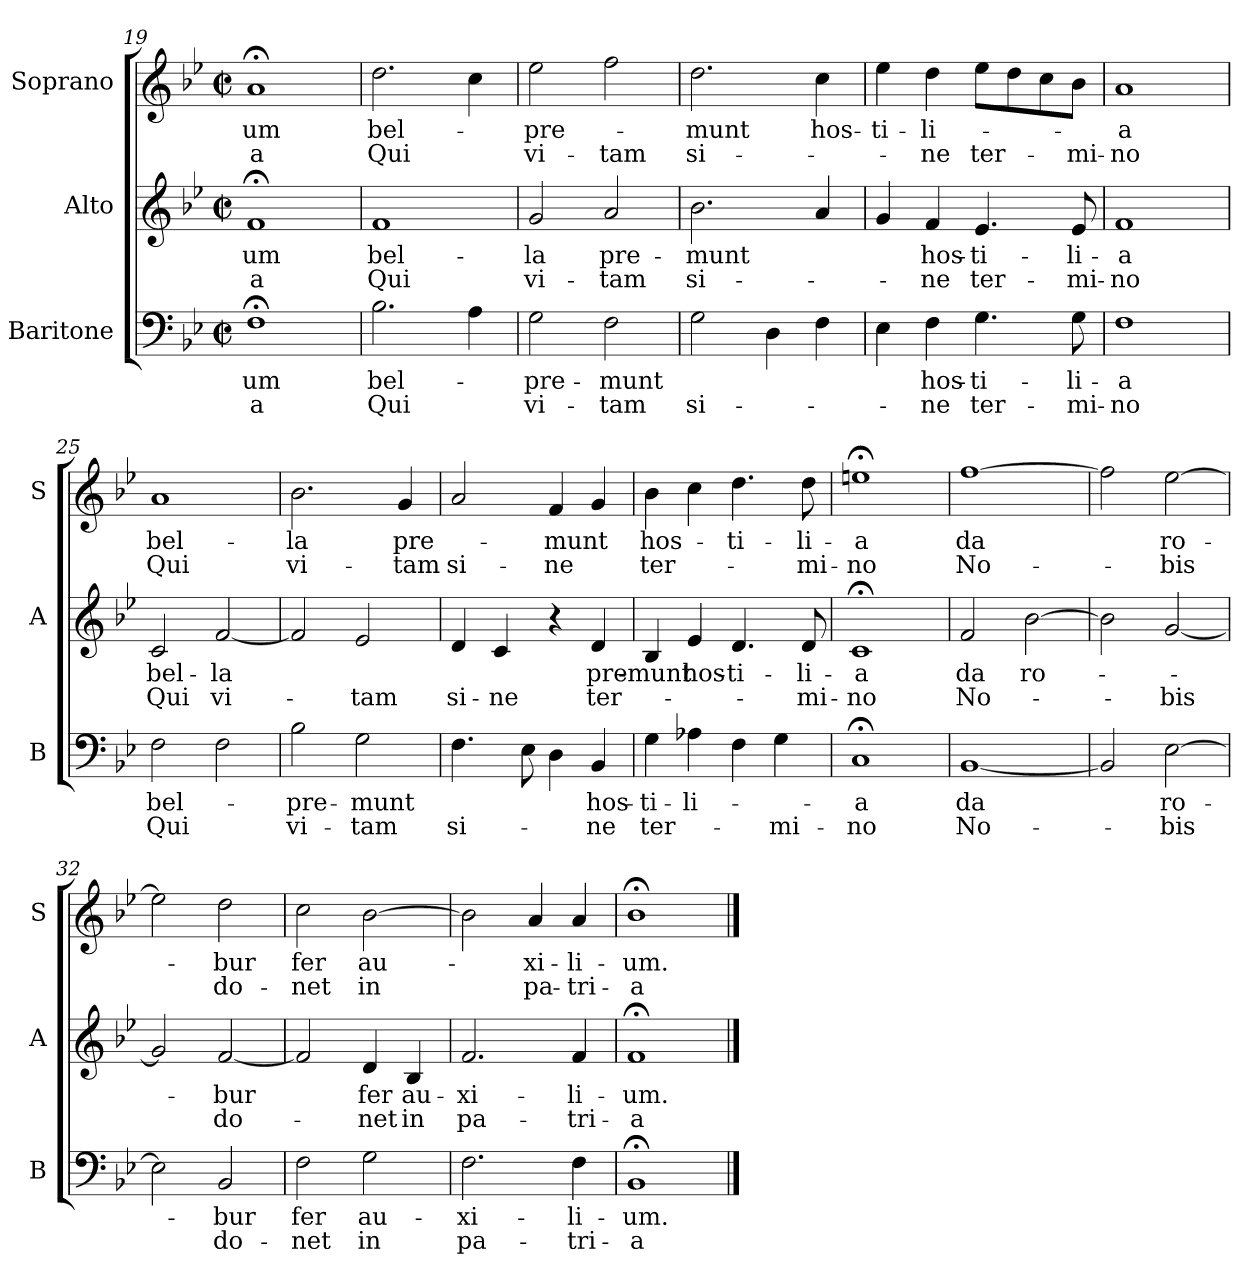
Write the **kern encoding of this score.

**kern	**text	**text	**kern	**text	**text	**kern	**text	**text
*part3	*part3	*part3	*part2	*part2	*part2	*part1	*part1	*part1
*staff3	*staff3	*staff3	*staff2	*staff2	*staff2	*staff1	*staff1	*staff1
*I"Baritone	*	*	*I"Alto	*	*	*I"Soprano	*	*
*I'B	*	*	*I'A	*	*	*I'S	*	*
*clefF4	*	*	*clefG2	*	*	*clefG2	*	*
*k[b-e-]	*	*	*k[b-e-]	*	*	*k[b-e-]	*	*
*B-:	*	*	*B-:	*	*	*B-:	*	*
*M2/2	*	*	*M2/2	*	*	*M2/2	*	*
*met(c|)	*	*	*met(c|)	*	*	*met(c|)	*	*
=19	=19	=19	=19	=19	=19	=19	=19	=19
!	!LO:LY:b	!LO:LY:b	!	!LO:LY:b	!LO:LY:b	!	!LO:LY:b	!LO:LY:b
1F;<	-um	-a	1f;<	-um	-a	1a;<	-um	-a
!!LO:PB:g=z
=20	=20	=20	=20	=20	=20	=20	=20	=20
!	!LO:LY:b	!LO:LY:b	!	!LO:LY:b	!LO:LY:b	!	!LO:LY:b	!LO:LY:b
2.B-\	bel-	Qui	1f	bel-	Qui	2.dd\	bel-	Qui
4A\	.	.	.	.	.	4cc\	.	.
=21	=21	=21	=21	=21	=21	=21	=21	=21
!	!LO:LY:b	!LO:LY:b	!	!LO:LY:b	!LO:LY:b	!	!LO:LY:b	!LO:LY:b
2G\	pre-	vi-	2g/	-la	vi-	2ee-\	pre-	vi-
!	!LO:LY:b	!LO:LY:b	!	!LO:LY:b	!LO:LY:b	!	!	!LO:LY:b
2F\	-munt	-tam	2a/	pre-	-tam	2ff\	.	-tam
=22	=22	=22	=22	=22	=22	=22	=22	=22
!	!	!LO:LY:b	!	!LO:LY:b	!LO:LY:b	!	!LO:LY:b	!LO:LY:b
2G\	.	si-	2.b-\	-munt	si-	2.dd\	-munt	si-
4D\	.	.	.	.	.	.	.	.
!	!	!	!	!	!	!	!LO:LY:b	!
4F\	.	.	4a/	.	.	4cc\	hos-	.
=23	=23	=23	=23	=23	=23	=23	=23	=23
!	!	!	!	!	!	!	!LO:LY:b	!
4E-\	.	.	4g/	.	.	4ee-\	-ti-	.
!	!LO:LY:b	!LO:LY:b	!	!LO:LY:b	!LO:LY:b	!	!LO:LY:b	!LO:LY:b
4F\	hos-	-ne	4f/	hos-	-ne	4dd\	-li-	-ne
!	!LO:LY:b	!LO:LY:b	!	!LO:LY:b	!LO:LY:b	!	!	!LO:LY:b
4.G\	-ti-	ter-	4.e-/	-ti-	ter-	8ee-\L	.	ter-
.	.	.	.	.	.	8dd\	.	.
.	.	.	.	.	.	8cc\	.	.
!	!LO:LY:b	!LO:LY:b	!	!LO:LY:b	!LO:LY:b	!	!	!LO:LY:b
8G\	-li-	-mi-	8e-/	-li-	-mi-	8b-\J	.	-mi-
=24	=24	=24	=24	=24	=24	=24	=24	=24
!	!LO:LY:b	!LO:LY:b	!	!LO:LY:b	!LO:LY:b	!	!LO:LY:b	!LO:LY:b
1F	-a	-no	1f	-a	-no	1a	-a	-no
=25	=25	=25	=25	=25	=25	=25	=25	=25
!	!LO:LY:b	!LO:LY:b	!	!LO:LY:b	!LO:LY:b	!	!LO:LY:b	!LO:LY:b
2F\	bel-	Qui	2c/	bel-	Qui	1a	bel-	Qui
!	!	!	!	!LO:LY:b	!LO:LY:b	!	!	!
2F\	.	.	[2f/	-la	vi-	.	.	.
!!LO:LB:g=z
=26	=26	=26	=26	=26	=26	=26	=26	=26
!	!LO:LY:b	!LO:LY:b	!	!	!	!	!LO:LY:b	!LO:LY:b
2B-\	pre-	vi-	2f/]	.	.	2.b-\	-la	vi-
!	!LO:LY:b	!LO:LY:b	!	!	!LO:LY:b	!	!	!
2G\	-munt	-tam	2e-/	.	-tam	.	.	.
!	!	!	!	!	!	!	!LO:LY:b	!LO:LY:b
.	.	.	.	.	.	4g/	pre-	-tam
=27	=27	=27	=27	=27	=27	=27	=27	=27
!	!	!LO:LY:b	!	!	!LO:LY:b	!	!	!LO:LY:b
4.F\	.	si-	4d/	.	si-	2a/	.	si-
!	!	!	!	!	!LO:LY:b	!	!	!
.	.	.	4c/	.	-ne	.	.	.
8E-\	.	.	.	.	.	.	.	.
!	!	!	!	!	!	!	!LO:LY:b	!LO:LY:b
4D\	.	.	4r	.	.	4f/	-munt	-ne
!	!LO:LY:b	!LO:LY:b	!	!LO:LY:b	!LO:LY:b	!	!	!
4BB-/	hos-	-ne	4d/	pre-	ter-	4g/	.	.
=28	=28	=28	=28	=28	=28	=28	=28	=28
!	!LO:LY:b	!LO:LY:b	!	!LO:LY:b	!	!	!LO:LY:b	!LO:LY:b
4G\	-ti-	ter-	4B-/	-munt	.	4b-\	hos-	ter-
!	!LO:LY:b	!	!	!LO:LY:b	!	!	!	!
4A-X\	-li-	.	4e-/	hos-	.	4cc\	.	.
!	!	!	!	!LO:LY:b	!	!	!LO:LY:b	!
4F\	.	.	4.d/	-ti-	.	4.dd\	-ti-	.
!	!	!LO:LY:b	!	!	!	!	!	!
4G\	.	-mi-	.	.	.	.	.	.
!	!	!	!	!LO:LY:b	!LO:LY:b	!	!LO:LY:b	!LO:LY:b
.	.	.	8d/	-li-	-mi-	8dd\	-li-	-mi-
=29	=29	=29	=29	=29	=29	=29	=29	=29
!	!LO:LY:b	!LO:LY:b	!	!LO:LY:b	!LO:LY:b	!	!LO:LY:b	!LO:LY:b
1C;<	-a	-no	1c;<	-a	-no	1een;<	-a	-no
=30	=30	=30	=30	=30	=30	=30	=30	=30
!	!LO:LY:b	!LO:LY:b	!	!LO:LY:b	!LO:LY:b	!	!LO:LY:b	!LO:LY:b
[1BB-	da	No-	2f/	da	No-	[1ff	da	No-
!	!	!	!	!LO:LY:b	!	!	!	!
.	.	.	[2b-\	ro-	.	.	.	.
=31	=31	=31	=31	=31	=31	=31	=31	=31
2BB-/]	.	.	2b-\]	.	.	2ff\]	.	.
!	!LO:LY:b	!LO:LY:b	!	!	!LO:LY:b	!	!LO:LY:b	!LO:LY:b
[2E-\	ro-	-bis	[2g/	.	-bis	[2ee-\	ro-	-bis
=32	=32	=32	=32	=32	=32	=32	=32	=32
2E-\]	.	.	2g/]	.	.	2ee-\]	.	.
!	!LO:LY:b	!LO:LY:b	!	!LO:LY:b	!LO:LY:b	!	!LO:LY:b	!LO:LY:b
2BB-/	-bur	do-	[2f/	-bur	do-	2dd\	-bur	do-
!!LO:LB:g=z
=33	=33	=33	=33	=33	=33	=33	=33	=33
!	!LO:LY:b	!LO:LY:b	!	!	!	!	!LO:LY:b	!LO:LY:b
2F\	fer	-net	2f/]	.	.	2cc\	fer	-net
!	!LO:LY:b	!LO:LY:b	!	!LO:LY:b	!LO:LY:b	!	!LO:LY:b	!LO:LY:b
2G\	au-	in	4d/	fer	-net	[2b-\	au-	in
!	!	!	!	!LO:LY:b	!LO:LY:b	!	!	!
.	.	.	4B-/	au-	in	.	.	.
=34	=34	=34	=34	=34	=34	=34	=34	=34
!	!LO:LY:b	!LO:LY:b	!	!LO:LY:b	!LO:LY:b	!	!	!
2.F\	-xi-	pa-	2.f/	-xi-	pa-	2b-\]	.	.
!	!	!	!	!	!	!	!LO:LY:b	!LO:LY:b
.	.	.	.	.	.	4a/	-xi-	pa-
!	!LO:LY:b	!LO:LY:b	!	!LO:LY:b	!LO:LY:b	!	!LO:LY:b	!LO:LY:b
4F\	-li-	-tri-	4f/	-li-	-tri-	4a/	-li-	-tri-
=35	=35	=35	=35	=35	=35	=35	=35	=35
!	!LO:LY:b	!LO:LY:b	!	!LO:LY:b	!LO:LY:b	!	!LO:LY:b	!LO:LY:b
1BB-;<	-um.	-a	1f;<	-um.	-a	1b-;<	-um.	-a
==	==	==	==	==	==	==	==	==
*-	*-	*-	*-	*-	*-	*-	*-	*-
